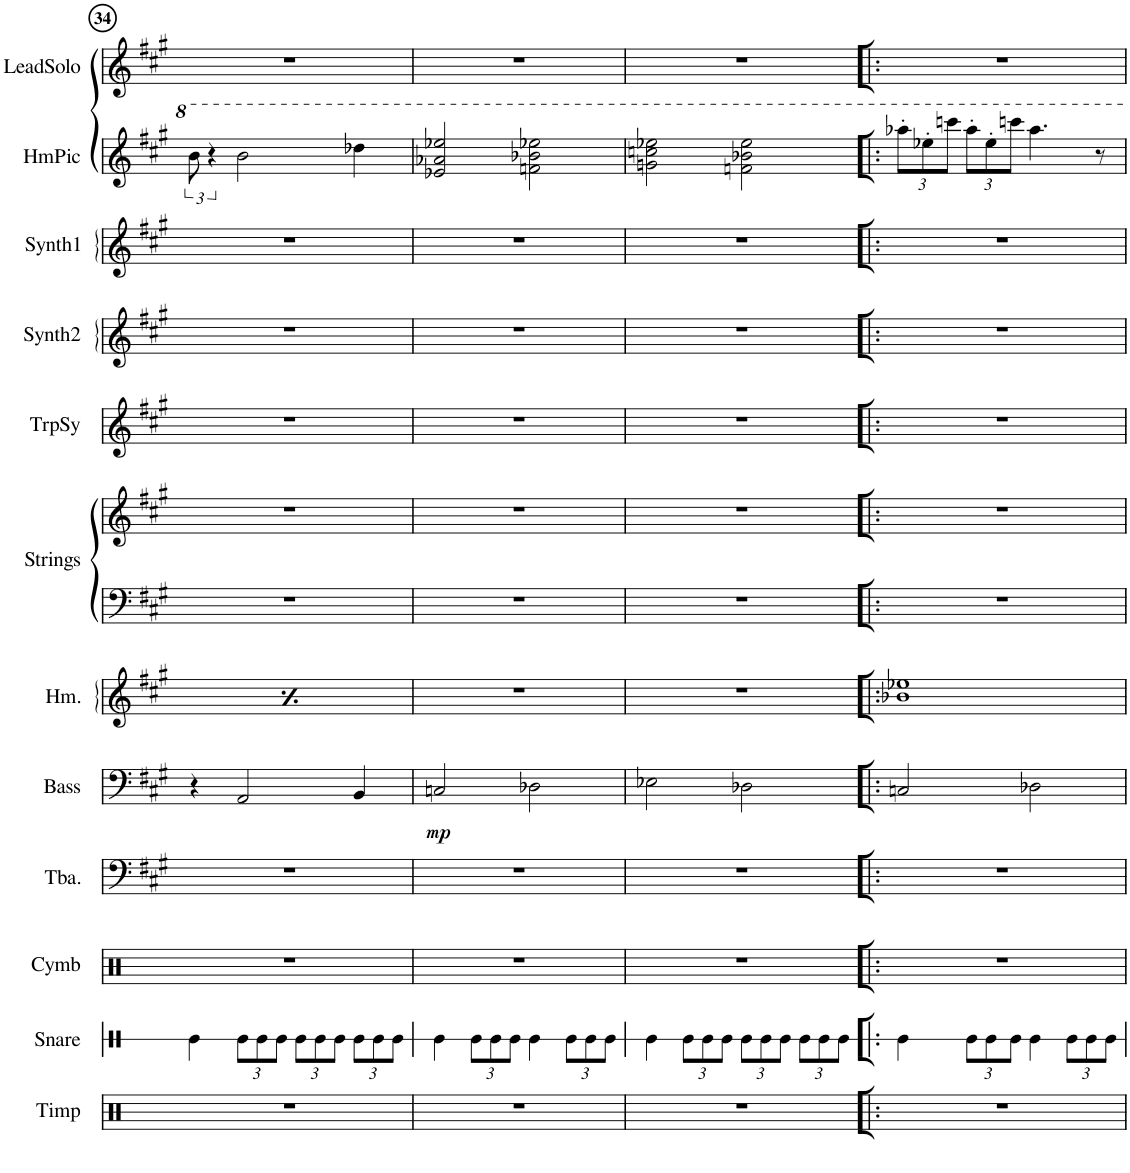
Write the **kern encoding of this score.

**kern	**kern	**kern	**kern	**kern	**dynam	**kern	**kern	**kern	**kern	**kern	**kern	**kern	**kern
*part12	*part11	*part10	*part9	*part8	*part8	*part7	*part6	*part6	*part5	*part4	*part3	*part2	*part1
*staff13	*staff12	*staff11	*staff10	*staff9	*staff9	*staff8	*staff7	*staff6	*staff5	*staff4	*staff3	*staff2	*staff1
*I"Timp	*I"Snare	*I"Cymb	*I"Tuba	*I"Bass	*	*I"Hm.	*I"Strings	*	*I"TrpSy	*I"Synth2	*I"Synth1	*I"HmPic	*I"LeadSolo
*I'Timp	*I'Snare	*I'Cymb	*I'Tba.	*I'Bass	*	*I'Hm.	*I'Strings	*	*I'TrpSy	*I'Synth2	*I'Synth1	*I'HmPic	*I'LeadSolo
!!LO:PB:g=z
*clefX	*clefX	*clefX	*clefF4	*clefF4	*	*clefG2	*clefF4	*clefG2	*clefG2	*clefG2	*clefG2	*clefG2	*clefG2
*	*	*	*	*Trd7c12	*	*	*	*	*	*	*	*	*
*k[]	*k[]	*k[]	*k[f#c#g#]	*k[f#c#g#]	*	*k[f#c#g#]	*k[f#c#g#]	*k[f#c#g#]	*k[f#c#g#]	*k[f#c#g#]	*k[f#c#g#]	*k[f#c#g#]	*k[f#c#g#]
*M4/4	*M4/4	*M4/4	*M4/4	*M4/4	*	*M4/4	*M4/4	*M4/4	*M4/4	*M4/4	*M4/4	*M4/4	*M4/4
=34	=34	=34	=34	=34	=34	=34	=34	=34	=34	=34	=34	=34	=34
1r	4Re\	1r	1r	4r	.	1A 1d 1e	1r	1r	1r	1r	1r	12bb\	1r
.	.	.	.	.	.	.	.	.	.	.	.	6r	.
*	*Xbrackettup	*	*	*	*	*	*	*	*	*	*	*	*
.	12Re\L	.	.	2AA/	.	.	.	.	.	.	.	2bb\	.
.	12Re\	.	.	.	.	.	.	.	.	.	.	.	.
.	12Re\J	.	.	.	.	.	.	.	.	.	.	.	.
.	12Re\L	.	.	.	.	.	.	.	.	.	.	.	.
.	12Re\	.	.	.	.	.	.	.	.	.	.	.	.
.	12Re\J	.	.	.	.	.	.	.	.	.	.	.	.
.	12Re\L	.	.	4BB/	.	.	.	.	.	.	.	4ddd-X\	.
.	12Re\	.	.	.	.	.	.	.	.	.	.	.	.
.	12Re\J	.	.	.	.	.	.	.	.	.	.	.	.
=35	=35	=35	=35	=35	=35	=35	=35	=35	=35	=35	=35	=35	=35
!	!	!	!	!	!LO:DY:b	!	!	!	!	!	!	!	!
1r	4Re\	1r	1r	2Cn/	mp	1r	1r	1r	1r	1r	1r	2ee-X/ 2aa-X/ 2eee-X/	1r
.	12Re\L	.	.	.	.	.	.	.	.	.	.	.	.
.	12Re\	.	.	.	.	.	.	.	.	.	.	.	.
.	12Re\J	.	.	.	.	.	.	.	.	.	.	.	.
.	4Re\	.	.	2D-X\	.	.	.	.	.	.	.	2ffn\ 2bb-X\ 2eee-X\	.
.	12Re\L	.	.	.	.	.	.	.	.	.	.	.	.
.	12Re\	.	.	.	.	.	.	.	.	.	.	.	.
.	12Re\J	.	.	.	.	.	.	.	.	.	.	.	.
=36	=36	=36	=36	=36	=36	=36	=36	=36	=36	=36	=36	=36	=36
1r	4Re\	1r	1r	2E-X\	.	1r	1r	1r	1r	1r	1r	2ggn\ 2cccn\ 2eee-X\	1r
.	12Re\L	.	.	.	.	.	.	.	.	.	.	.	.
.	12Re\	.	.	.	.	.	.	.	.	.	.	.	.
.	12Re\J	.	.	.	.	.	.	.	.	.	.	.	.
.	12Re\L	.	.	2D-X\	.	.	.	.	.	.	.	2ffn\ 2bb-X\ 2eee-\	.
.	12Re\	.	.	.	.	.	.	.	.	.	.	.	.
.	12Re\J	.	.	.	.	.	.	.	.	.	.	.	.
.	12Re\L	.	.	.	.	.	.	.	.	.	.	.	.
.	12Re\	.	.	.	.	.	.	.	.	.	.	.	.
.	12Re\J	.	.	.	.	.	.	.	.	.	.	.	.
=37!|:	=37!|:	=37!|:	=37!|:	=37!|:	=37!|:	=37!|:	=37!|:	=37!|:	=37!|:	=37!|:	=37!|:	=37!|:	=37!|:
*	*	*	*	*	*	*	*	*	*	*	*	*Xbrackettup	*
1r	4Re\	1r	1r	2Cn/	.	1b-X 1ee-X	1r	1r	1r	1r	1r	12aaa-X'\L	1r
.	.	.	.	.	.	.	.	.	.	.	.	12eee-X'\	.
.	.	.	.	.	.	.	.	.	.	.	.	12ccccn\J	.
.	12Re\L	.	.	.	.	.	.	.	.	.	.	12aaa-'\L	.
.	12Re\	.	.	.	.	.	.	.	.	.	.	12eee-'\	.
.	12Re\J	.	.	.	.	.	.	.	.	.	.	12ccccn\J	.
.	4Re\	.	.	2D-X\	.	.	.	.	.	.	.	4.aaa-\	.
.	12Re\L	.	.	.	.	.	.	.	.	.	.	.	.
.	12Re\	.	.	.	.	.	.	.	.	.	.	.	.
.	.	.	.	.	.	.	.	.	.	.	.	8r	.
.	12Re\J	.	.	.	.	.	.	.	.	.	.	.	.
=	=	=	=	=	=	=	=	=	=	=	=	=	=
*-	*-	*-	*-	*-	*-	*-	*-	*-	*-	*-	*-	*-	*-
